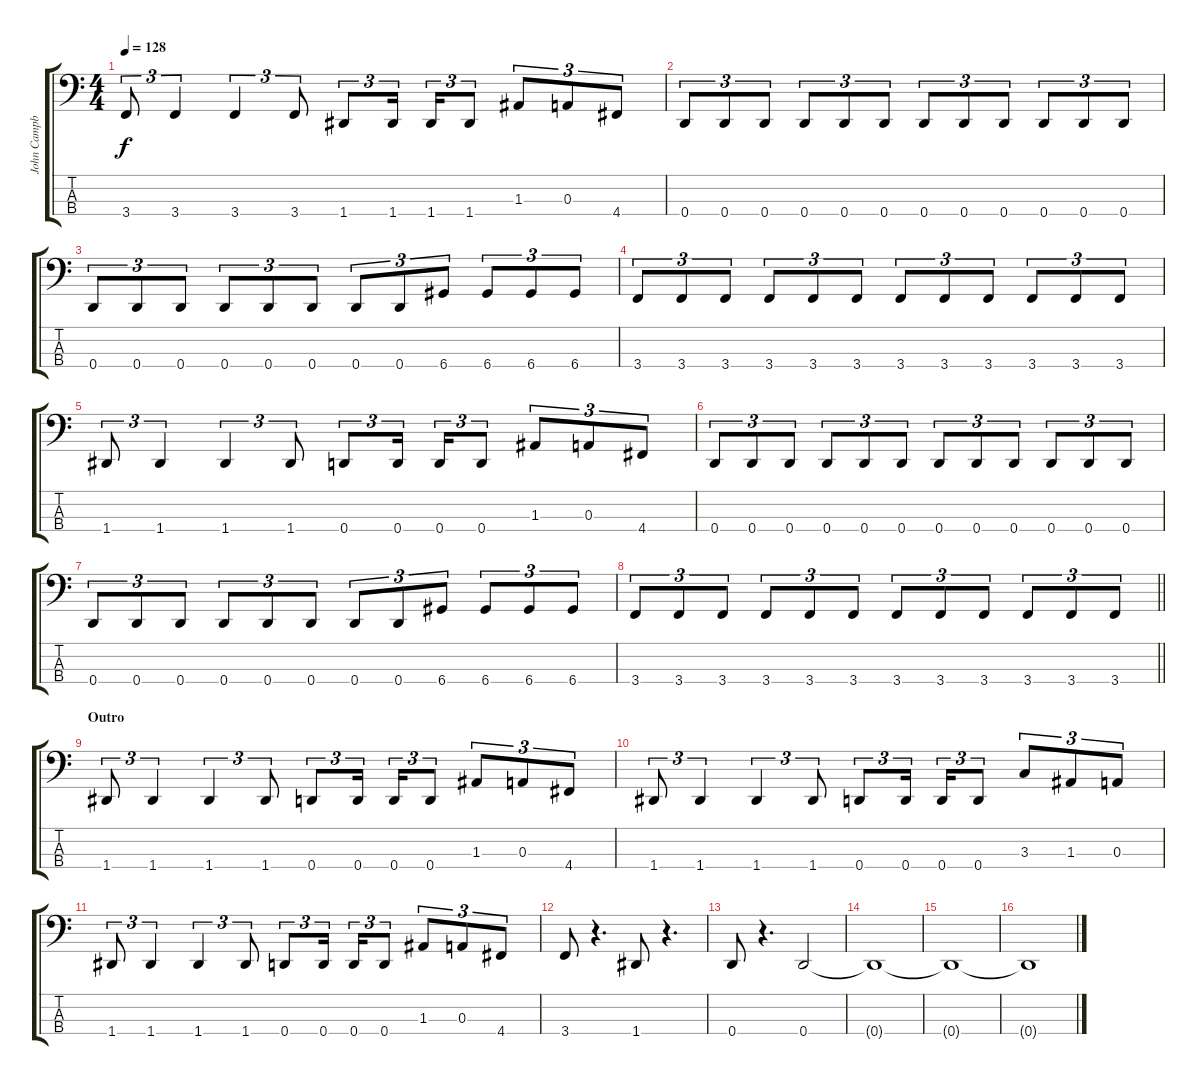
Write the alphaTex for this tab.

\track ("John Campbell" "John Campb") {instrument electricbasspick}
\staff {score tabs}
\tuning (G2 D2 A1 D1) {hide}
\ts (4 4)
\tempo 128
\clef f4
\ks c
3.4.8{tu (3 2) dy f} 3.4.4{tu (3 2)} 3.4.4{tu (3 2)} 3.4.8{tu (3 2)} 1.4.8{tu (3 2)} 1.4.16{tu (3 2) beam splitsecondary} 1.4.16{tu (3 2)} 1.4.8{tu (3 2)} 1.3.8{tu (3 2)} 0.3.8{tu (3 2)} 4.4.8{tu (3 2)} |
0.4.8{tu (3 2)} 0.4.8{tu (3 2)} 0.4.8{tu (3 2)} 0.4.8{tu (3 2)} 0.4.8{tu (3 2)} 0.4.8{tu (3 2)} 0.4.8{tu (3 2)} 0.4.8{tu (3 2)} 0.4.8{tu (3 2)} 0.4.8{tu (3 2)} 0.4.8{tu (3 2)} 0.4.8{tu (3 2)} |
0.4.8{tu (3 2)} 0.4.8{tu (3 2)} 0.4.8{tu (3 2)} 0.4.8{tu (3 2)} 0.4.8{tu (3 2)} 0.4.8{tu (3 2)} 0.4.8{tu (3 2)} 0.4.8{tu (3 2)} 6.4.8{tu (3 2)} 6.4.8{tu (3 2)} 6.4.8{tu (3 2)} 6.4.8{tu (3 2)} |
3.4.8{tu (3 2)} 3.4.8{tu (3 2)} 3.4.8{tu (3 2)} 3.4.8{tu (3 2)} 3.4.8{tu (3 2)} 3.4.8{tu (3 2)} 3.4.8{tu (3 2)} 3.4.8{tu (3 2)} 3.4.8{tu (3 2)} 3.4.8{tu (3 2)} 3.4.8{tu (3 2)} 3.4.8{tu (3 2)} |
1.4.8{tu (3 2)} 1.4.4{tu (3 2)} 1.4.4{tu (3 2)} 1.4.8{tu (3 2)} 0.4.8{tu (3 2)} 0.4.16{tu (3 2) beam splitsecondary} 0.4.16{tu (3 2)} 0.4.8{tu (3 2)} 1.3.8{tu (3 2)} 0.3.8{tu (3 2)} 4.4.8{tu (3 2)} |
0.4.8{tu (3 2)} 0.4.8{tu (3 2)} 0.4.8{tu (3 2)} 0.4.8{tu (3 2)} 0.4.8{tu (3 2)} 0.4.8{tu (3 2)} 0.4.8{tu (3 2)} 0.4.8{tu (3 2)} 0.4.8{tu (3 2)} 0.4.8{tu (3 2)} 0.4.8{tu (3 2)} 0.4.8{tu (3 2)} |
0.4.8{tu (3 2)} 0.4.8{tu (3 2)} 0.4.8{tu (3 2)} 0.4.8{tu (3 2)} 0.4.8{tu (3 2)} 0.4.8{tu (3 2)} 0.4.8{tu (3 2)} 0.4.8{tu (3 2)} 6.4.8{tu (3 2)} 6.4.8{tu (3 2)} 6.4.8{tu (3 2)} 6.4.8{tu (3 2)} |
\barLineRight lightlight
3.4.8{tu (3 2)} 3.4.8{tu (3 2)} 3.4.8{tu (3 2)} 3.4.8{tu (3 2)} 3.4.8{tu (3 2)} 3.4.8{tu (3 2)} 3.4.8{tu (3 2)} 3.4.8{tu (3 2)} 3.4.8{tu (3 2)} 3.4.8{tu (3 2)} 3.4.8{tu (3 2)} 3.4.8{tu (3 2)} |
\section ("" "Outro")
1.4.8{tu (3 2)} 1.4.4{tu (3 2)} 1.4.4{tu (3 2)} 1.4.8{tu (3 2)} 0.4.8{tu (3 2)} 0.4.16{tu (3 2) beam splitsecondary} 0.4.16{tu (3 2)} 0.4.8{tu (3 2)} 1.3.8{tu (3 2)} 0.3.8{tu (3 2)} 4.4.8{tu (3 2)} |
1.4.8{tu (3 2)} 1.4.4{tu (3 2)} 1.4.4{tu (3 2)} 1.4.8{tu (3 2)} 0.4.8{tu (3 2)} 0.4.16{tu (3 2) beam splitsecondary} 0.4.16{tu (3 2)} 0.4.8{tu (3 2)} 3.3.8{tu (3 2)} 1.3.8{tu (3 2)} 0.3.8{tu (3 2)} |
1.4.8{tu (3 2)} 1.4.4{tu (3 2)} 1.4.4{tu (3 2)} 1.4.8{tu (3 2)} 0.4.8{tu (3 2)} 0.4.16{tu (3 2) beam splitsecondary} 0.4.16{tu (3 2)} 0.4.8{tu (3 2)} 1.3.8{tu (3 2)} 0.3.8{tu (3 2)} 4.4.8{tu (3 2)} |
3.4.8 r.4{d} 1.4.8 r.4{d} |
0.4.8 r.4{d} 0.4.2 |
0.4{t}.1 |
0.4{t}.1 |
0.4{t}.1{volume 6}
